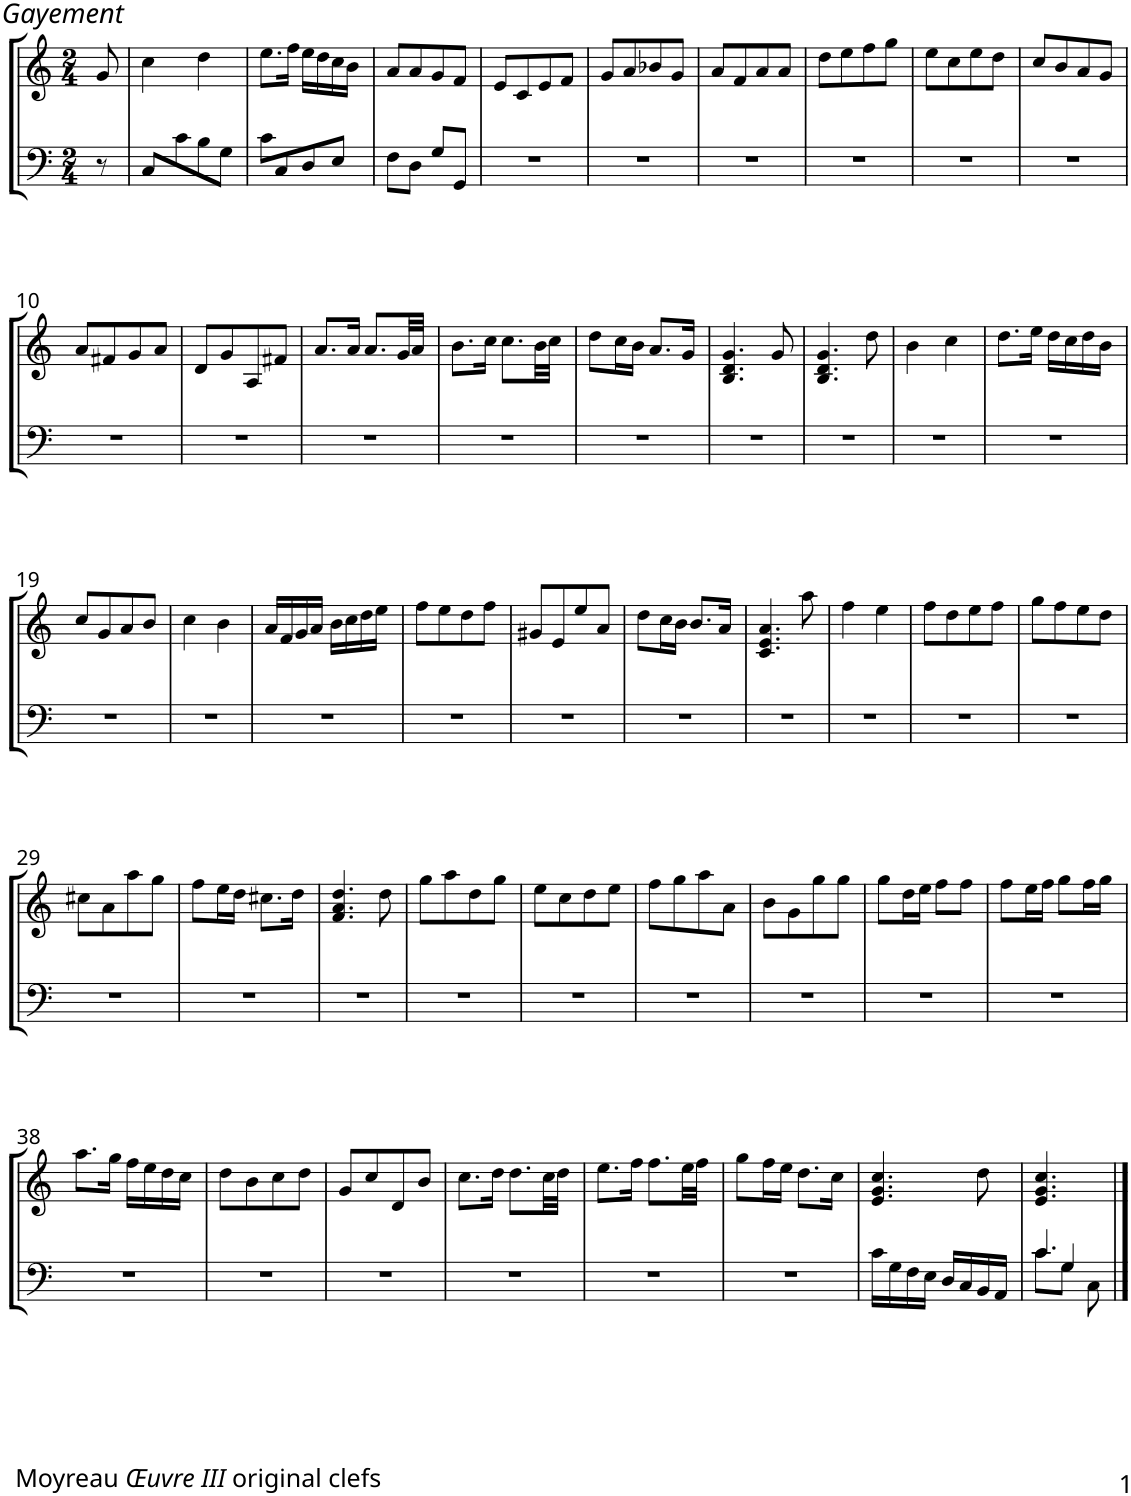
**kern	**kern
*part1	*part1
*staff2	*staff1
*I"Harpsichord	*
*I'Hch.	*
*clefF4	*clefG2
*k[]	*k[]
*M2/4	*M2/4
=	=
8r	8g/
=1	=1
!	!LO:TX:a:i:t=Gayement
8C/L	4cc\
8c\	.
8B\	4dd\
8G\J	.
=2	=2
8c\L	8.ee\L
8C/	.
.	16ff\Jk
8D/	16ee\LL
.	16dd\
8E/J	16cc\
.	16b\JJ
=3	=3
8F\L	8a/L
8D\J	8a/
8G/L	8g/
8GG/J	8f/J
=4	=4
2r	8e/L
.	8c/
.	8e/
.	8f/J
=5	=5
2r	8g/L
.	8a/
.	8b-X/
.	8g/J
=6	=6
2r	8a/L
.	8f/
.	8a/
.	8a/J
=7	=7
2r	8dd\L
.	8ee\
.	8ff\
.	8gg\J
=8	=8
2r	8ee\L
.	8cc\
.	8ee\
.	8dd\J
=9	=9
2r	8cc/L
.	8b/
.	8a/
.	8g/J
!!LO:LB:g=z
=10	=10
2r	8a/L
.	8f#X/
.	8g/
.	8a/J
=11	=11
2r	8d/L
.	8g/
.	8A/
.	8f#X/J
=12	=12
2r	8.a/L
.	16a/Jk
.	8.a/L
.	32g/LL
.	32a/JJJ
=13	=13
2r	8.b\L
.	16cc\Jk
.	8.cc\L
.	32b\LL
.	32cc\JJJ
=14	=14
2r	8dd\L
.	16cc\L
.	16b\JJ
.	8.a/L
.	16g/Jk
=15	=15
2r	4.B/ 4.d/ 4.g/
.	8g/
=16	=16
2r	4.B/ 4.d/ 4.g/
.	8dd\
=17	=17
2r	4b\
.	4cc\
=18	=18
2r	8.dd\L
.	16ee\Jk
.	16dd\LL
.	16cc\
.	16dd\
.	16b\JJ
!!LO:LB:g=z
=19	=19
2r	8cc/L
.	8g/
.	8a/
.	8b/J
=20	=20
2r	4cc\
.	4b\
=21	=21
2r	16a/LL
.	16f/
.	16g/
.	16a/JJ
.	16b\LL
.	16cc\
.	16dd\
.	16ee\JJ
=22	=22
2r	8ff\L
.	8ee\
.	8dd\
.	8ff\J
=23	=23
2r	8g#X/L
.	8e/
.	8ee/
.	8a/J
=24	=24
2r	8dd\L
.	16cc\L
.	16b\JJ
.	8.b/L
.	16a/Jk
=25	=25
2r	4.c/ 4.e/ 4.a/
.	8aa\
=26	=26
2r	4ff\
.	4ee\
=27	=27
2r	8ff\L
.	8dd\
.	8ee\
.	8ff\J
=28	=28
2r	8gg\L
.	8ff\
.	8ee\
.	8dd\J
!!LO:LB:g=z
=29	=29
2r	8cc#X\L
.	8a\
.	8aa\
.	8gg\J
=30	=30
2r	8ff\L
.	16ee\L
.	16dd\JJ
.	8.cc#X\L
.	16dd\Jk
=31	=31
2r	4.f/ 4.a/ 4.dd/
.	8dd\
=32	=32
2r	8gg\L
.	8aa\
.	8dd\
.	8gg\J
=33	=33
2r	8ee\L
.	8cc\
.	8dd\
.	8ee\J
=34	=34
2r	8ff\L
.	8gg\
.	8aa\
.	8a\J
=35	=35
2r	8b\L
.	8g\
.	8gg\
.	8gg\J
=36	=36
2r	8gg\L
.	16dd\L
.	16ee\JJ
.	8ff\L
.	8ff\J
=37	=37
2r	8ff\L
.	16ee\L
.	16ff\JJ
.	8gg\L
.	16ff\L
.	16gg\JJ
!!LO:LB:g=z
=38	=38
2r	8.aa\L
.	16gg\Jk
.	16ff\LL
.	16ee\
.	16dd\
.	16cc\JJ
=39	=39
2r	8dd\L
.	8b\
.	8cc\
.	8dd\J
=40	=40
2r	8g/L
.	8cc/
.	8d/
.	8b/J
=41	=41
2r	8.cc\L
.	16dd\Jk
.	8.dd\L
.	32cc\LL
.	32dd\JJJ
=42	=42
2r	8.ee\L
.	16ff\Jk
.	8.ff\L
.	32ee\LL
.	32ff\JJJ
=43	=43
2r	8gg\L
.	16ff\L
.	16ee\JJ
.	8.dd\L
.	16cc\Jk
=44	=44
16c\LL	4.e/ 4.g/ 4.cc/
16G\	.
16F\	.
16E\JJ	.
16D/LL	.
16C/	.
16BB/	8dd\
16AA/JJ	.
=45	=45
!LO:N:head=solid	!
*^	*
*	*^	*
4.c/	8c\L	8ryy	4.e/ 4.g/ 4.cc/
.	8G\J	4G/	.
.	8C\	.	.
*v	*v	*v	*
==	==
*-	*-
